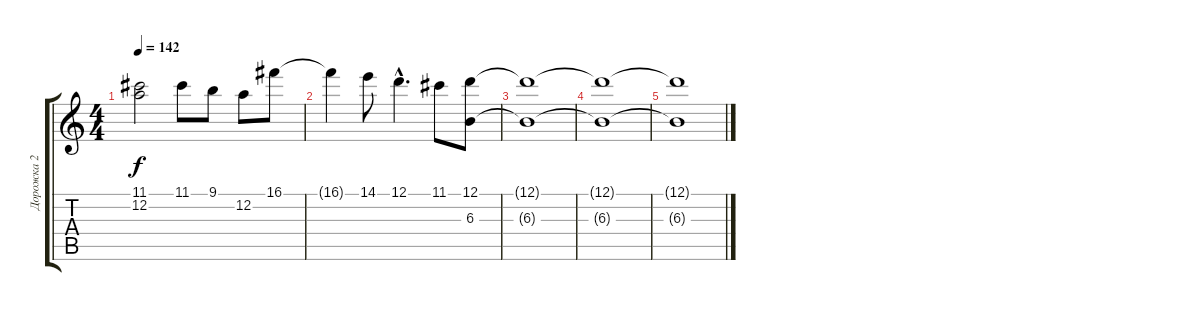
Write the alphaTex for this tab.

\track ("Дорожка 2" "Дорожка 2") {instrument acousticguitarnylon}
\staff {score tabs}
\tuning (D4 A3 F3 C3 G2 D2) {hide}
\ts (4 4)
\tempo 142
\clef g2
\ks c
(11.1{t} 12.2{t}).2{dy f} 11.1.8 9.1.8 12.2.8 16.1.8 |
16.1{t}.4 14.1.8 12.1{hac}.4{d} 11.1.8 (12.1 6.3).8 |
(12.1{t} 6.3{t}).1 |
(12.1{t} 6.3{t}).1 |
(12.1{t} 6.3{t}).1
